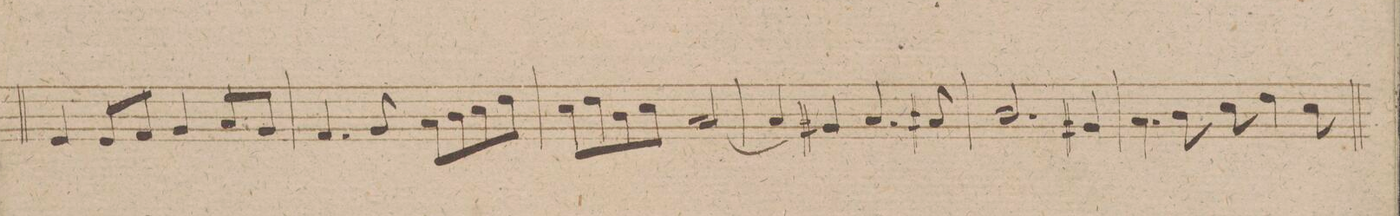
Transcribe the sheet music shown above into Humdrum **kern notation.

**kern	**dynam
*I"Viola.	*
*clefC3	*
*k[f#c#g#d#]	*
*met(c)	*
*M4/4	*
4F#/	.
8F#/L	.
8G#/J	.
4A/	.
8B/L	.
8A/J	.
=212	=212
4.G#/	.
8A/	.
8B/L	.
8c#\	.
8d#\	.
8e\J	.
=213	=213
8d#\L	.
8e\	.
8c#\	.
8d#\J	.
[2B/	.
=214	=214
4B/]	.
4A#X/	.
4.B/	.
8B#X/	.
=215	=215
2.c#/	.
4A#X/	.
=216	=216
4.B\	.
8c#\	.
8d#\	.
4e\	.
8d#\	.
=217	=217
*-	*-
